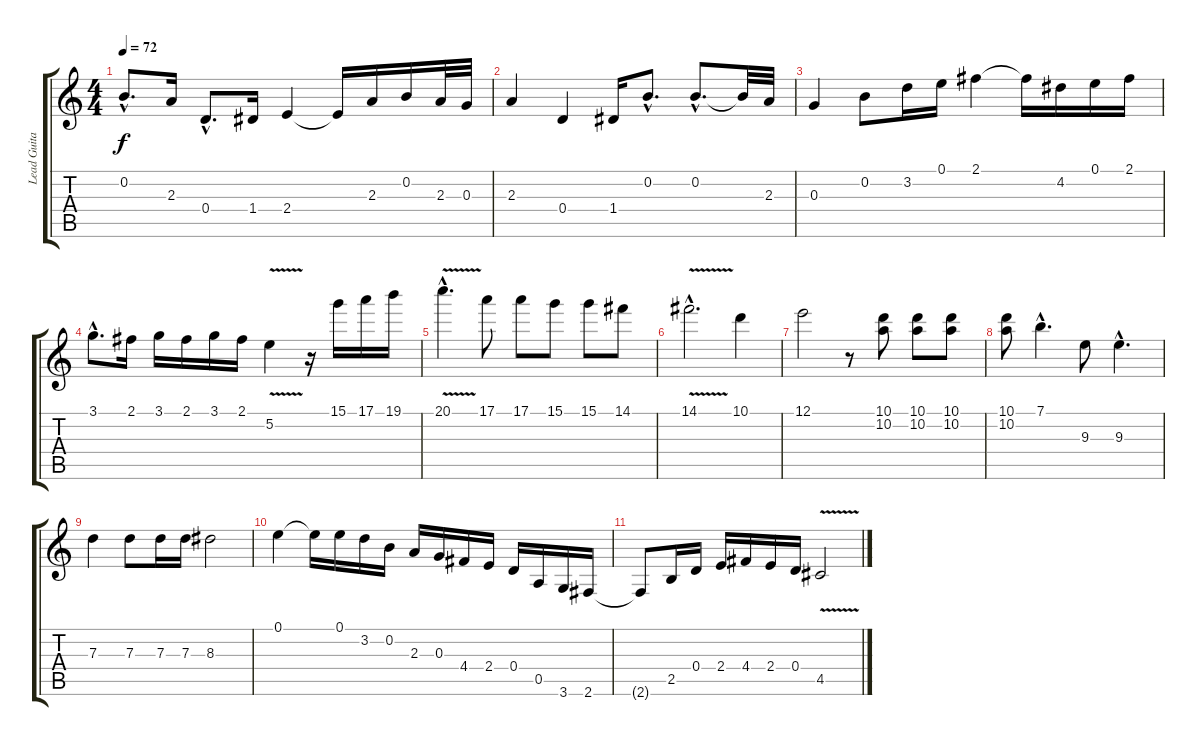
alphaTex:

\track ("Lead Guitar (May)" "Lead Guita") {instrument distortionguitar}
\staff {score tabs}
\tuning (E4 B3 G3 D3 A2 E2) {hide}
\ts (4 4)
\tempo 72
\clef g2
\ks c
0.2{hac}.8{d dy f} 2.3.16 0.4{hac}.8{d} 1.4.16 2.4.4 2.4{t}.16 2.3.16 0.2.16 2.3.32 0.3.32 |
2.3.4 0.4.4 1.4.16 0.2{hac}.8{d} 0.2{hac}.8{d} 0.2{t}.32 2.3.32 |
0.3.4 0.2.8 3.2.16 0.1.16 2.1.4 2.1{t}.16 4.2.16 0.1.16 2.1.16 |
3.1{hac}.8{d} 2.1.16 3.1.16 2.1.16 3.1.16 2.1.16 5.2{v}.4 r.16 15.1.16 17.1.16 19.1.16 |
20.1{v hac}.4{d} 17.1.8 17.1.8 15.1.8 15.1.8 14.1.8 |
14.1{v hac}.2{d} 10.1.4 |
12.1.2 r.8 (10.1 10.2).8 (10.1 10.2).8 (10.1 10.2).8 |
(10.1 10.2).8 7.1{hac}.4{d} 9.3.8 9.3{hac}.4{d} |
7.3.4 7.3.8 7.3.16 7.3.16 8.3.2 |
0.1.4{volume 0} 0.1{t}.16 0.1.16 3.2.16 0.2.16 2.3.16 0.3.16 4.4.16 2.4.16 0.4.16 0.5.16 3.6.16 2.6.16 |
2.6{t}.8 2.5.16 0.4.16 2.4.16 4.4.16 2.4.16 0.4.16 4.5{v}.2
